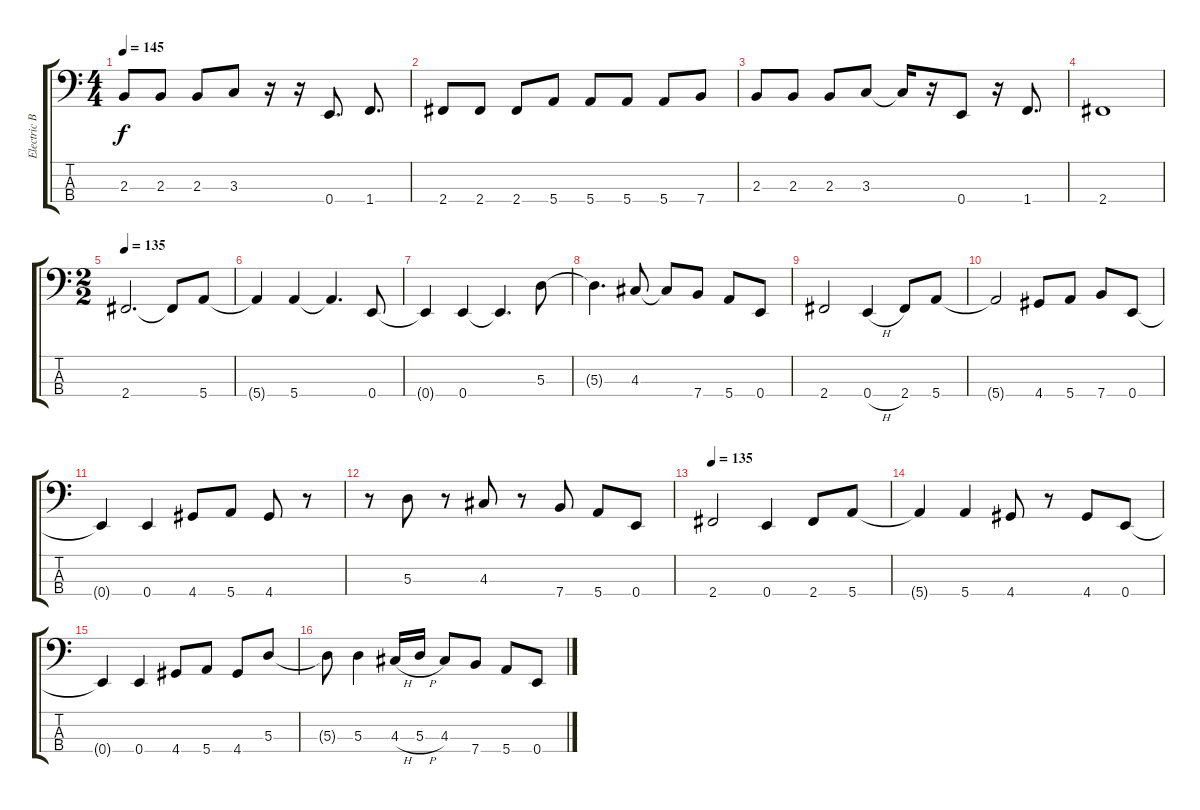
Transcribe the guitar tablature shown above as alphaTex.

\track ("Electric Bass" "Electric B") {instrument electricbasspick}
\staff {score tabs}
\tuning (G2 D2 A1 E1) {hide}
\ts (4 4)
\tempo 145
\clef f4
\ks c
2.3.8{dy f} 2.3.8 2.3.8 3.3.8 r.16 r.16 0.4.8{d} 1.4.8{d} |
2.4.8 2.4.8 2.4.8 5.4.8 5.4.8 5.4.8 5.4.8 7.4.8 |
2.3.8 2.3.8 2.3.8 3.3.8 3.3{t}.16 r.16 0.4.8 r.16 1.4.8{d} |
2.4.1 |
\ts (2 2)
\tempo 120
\tempo 135
2.4.2{d} 2.4{t}.8 5.4.8 |
5.4{t}.4 5.4.4 5.4{t}.4{d} 0.4.8 |
0.4{t}.4 0.4.4 0.4{t}.4{d} 5.3.8 |
5.3{t}.4{d} 4.3.8 4.3{t}.8 7.4.8 5.4.8 0.4.8 |
2.4.2 0.4{h}.4 2.4.8 5.4.8 |
5.4{t}.2 4.4.8 5.4.8 7.4.8 0.4.8 |
0.4{t}.4 0.4.4 4.4.8 5.4.8 4.4.8 r.8 |
r.8 5.3.8 r.8 4.3.8 r.8 7.4.8 5.4.8 0.4.8 |
\tempo 135
2.4.2 0.4.4 2.4.8 5.4.8 |
5.4{t}.4 5.4.4 4.4.8 r.8 4.4.8 0.4.8 |
0.4{t}.4 0.4.4 4.4.8 5.4.8 4.4.8 5.3.8 |
5.3{t}.8 5.3.4 4.3{h}.16 5.3{h}.16 4.3.8 7.4.8 5.4.8 0.4.8
